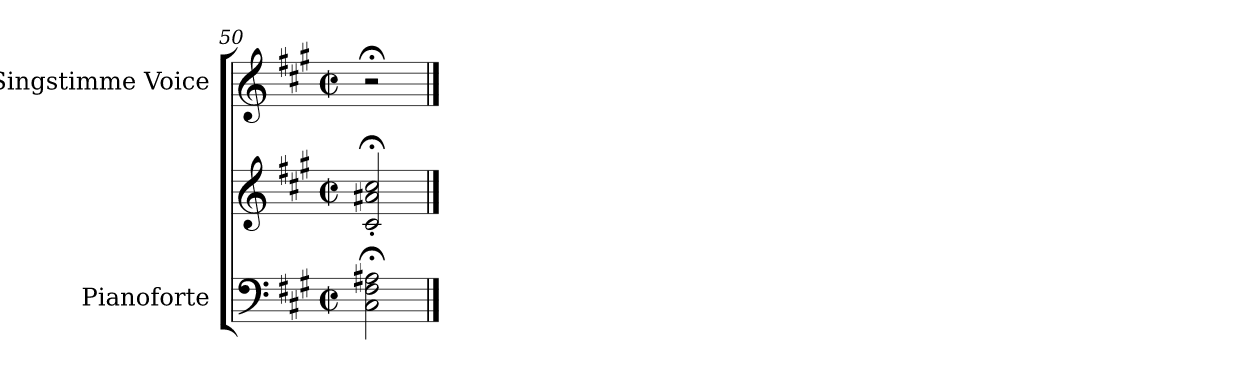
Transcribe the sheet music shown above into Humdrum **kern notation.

**kern	**kern	**kern
*part2	*part2	*part1
*staff3	*staff2	*staff1
*I"Pianoforte	*	*I"Singstimme Voice
*I'Pno	*	*
*clefF4	*clefG2	*clefG2
*k[f#c#g#]	*k[f#c#g#]	*k[f#c#g#]
*M2/2	*M2/2	*M2/2
*met(c|)	*met(c|)	*met(c|)
=50	=50	=50
2C#\;< 2F#\;< 2A#X\;<	2c#/;<'> 2a#X/;<'> 2cc#/;<'>	2r;<
==	==	==
*-	*-	*-
